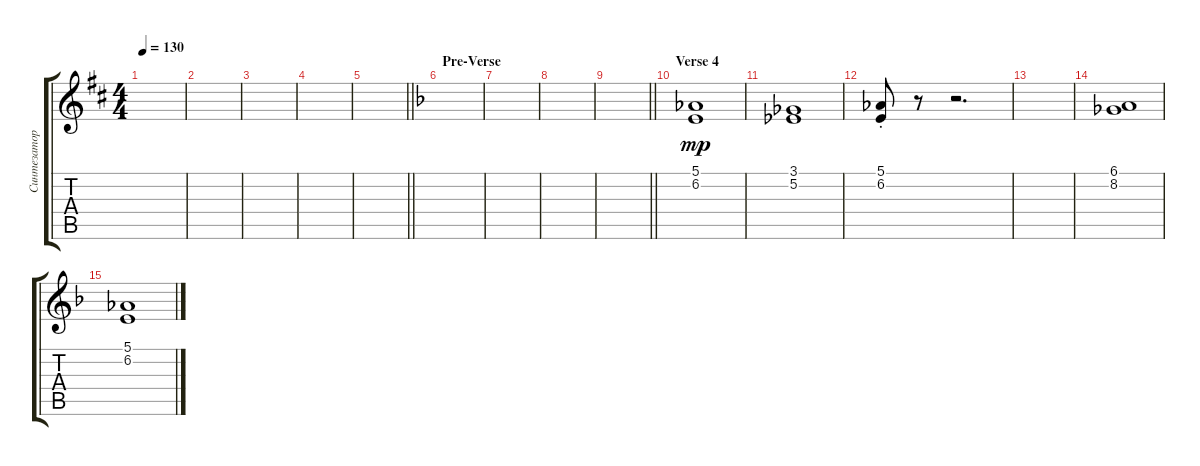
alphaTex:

\track ("Синтезатор" "Синтезатор") {instrument stringensemble1}
\staff {score tabs}
\tuning (Eb4 Bb3 Gb3 Db3 Ab2 Eb2) {hide}
\ts (4 4)
\tempo 130
\clef g2
\ks bminor
|
|
|
|
\barLineRight lightlight
|
\section ("" "Pre-Verse")
\ks dminor
|
|
|
\barLineRight lightlight
|
\section ("" "Verse 4")
(5.1 6.2).1{dy mp} |
(3.1 5.2).1 |
(5.1{st} 6.2{st}).8 r.8 r.2{d} |
|
(6.1 8.2).1 |
(5.1 6.2).1
